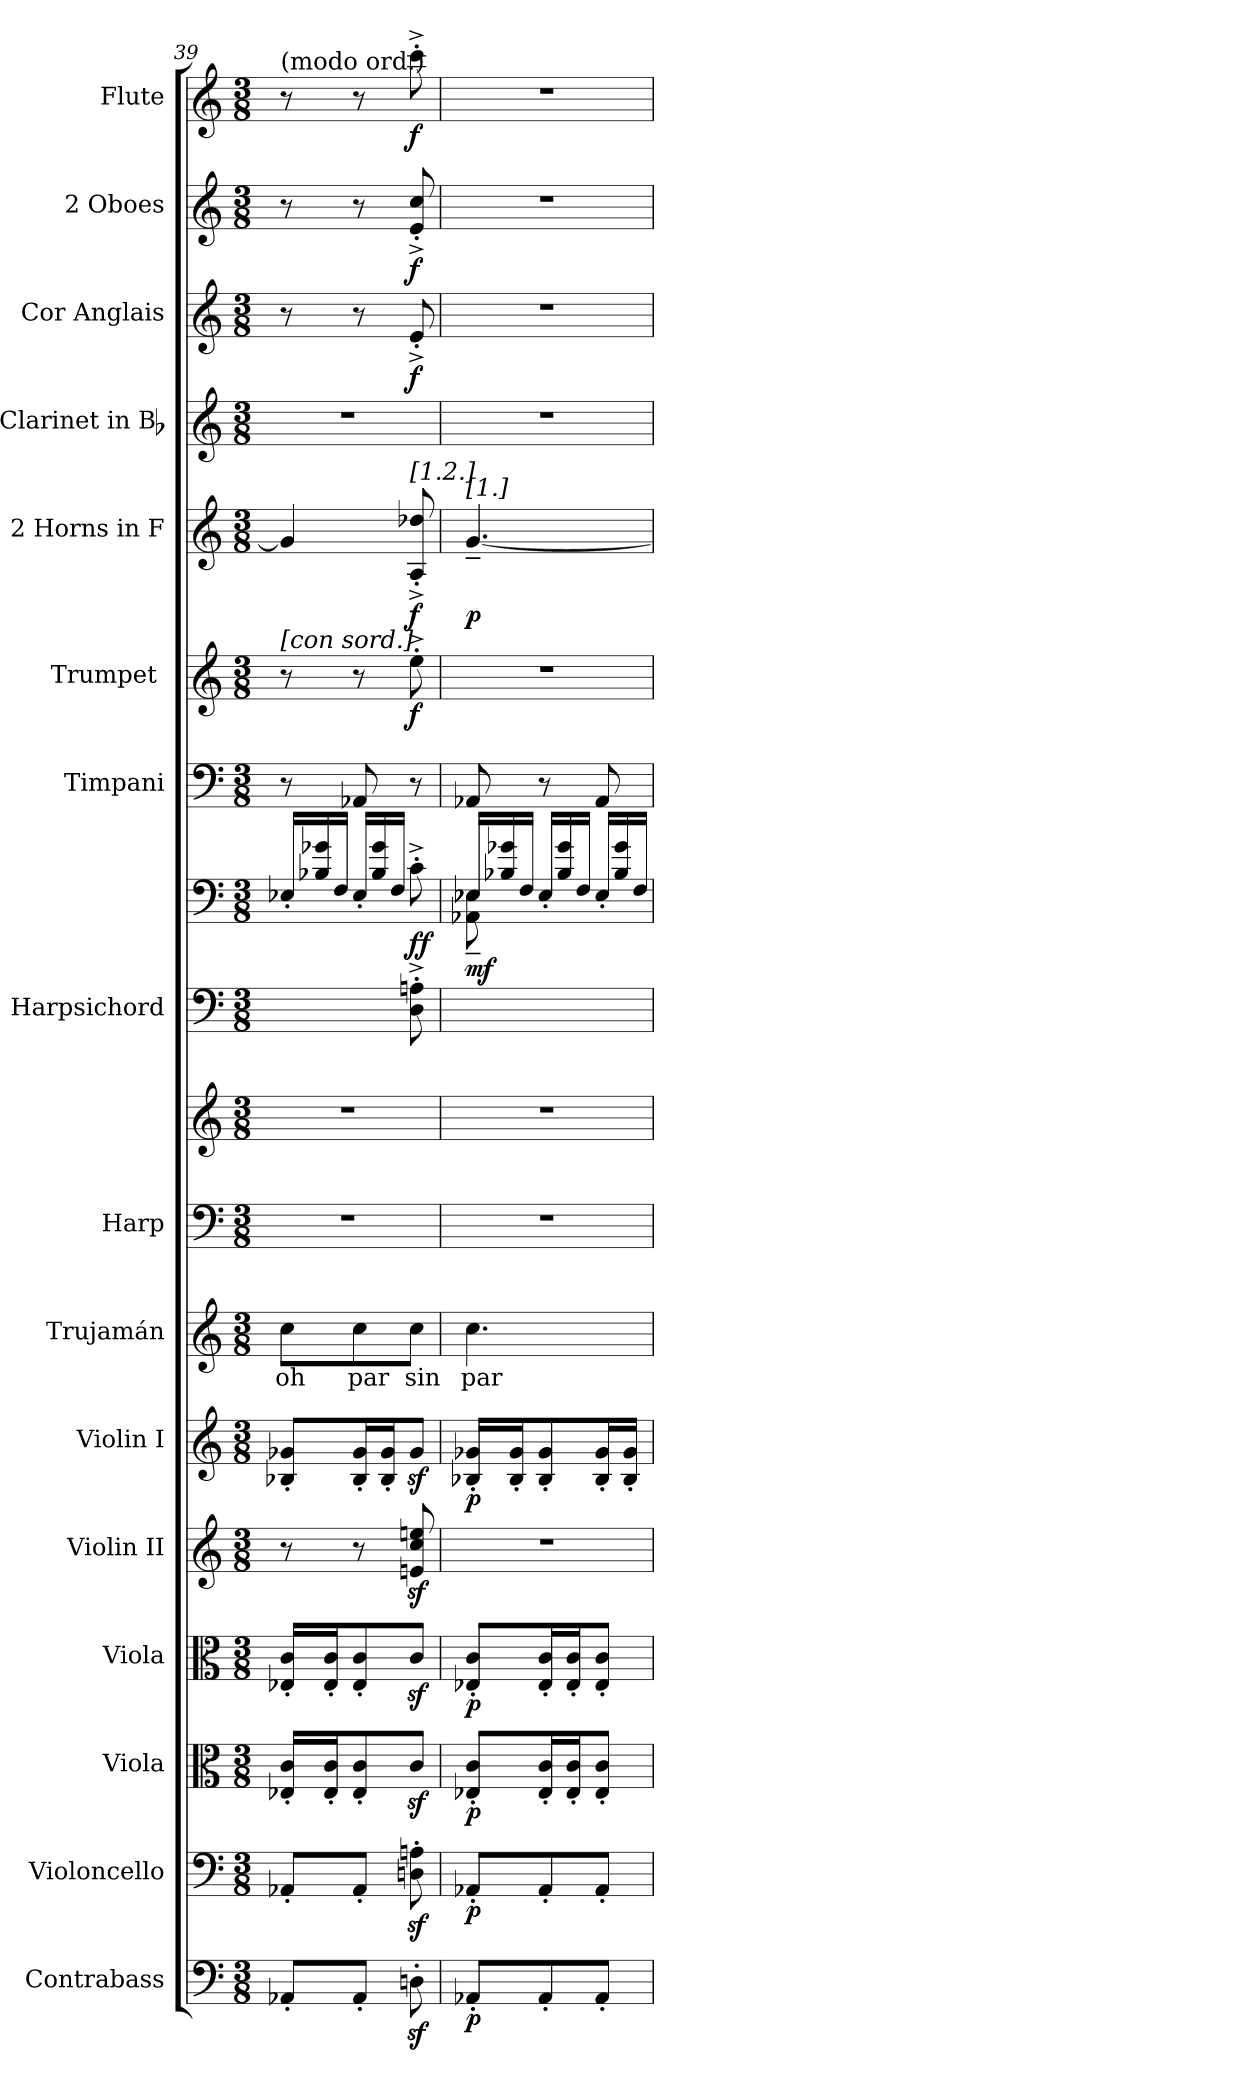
**kern	**dynam	**kern	**dynam	**kern	**dynam	**kern	**dynam	**kern	**kern	**dynam	**kern	**text	**kern	**kern	**kern	**kern	**dynam	**kern	**kern	**dynam	**kern	**dynam	**kern	**kern	**dynam	**kern	**dynam	**kern	**dynam
*part16	*part16	*part15	*part15	*part14	*part14	*part13	*part13	*part12	*part11	*part11	*part10	*part10	*part9	*part9	*part8	*part8	*part8	*part7	*part6	*part6	*part5	*part5	*part4	*part3	*part3	*part2	*part2	*part1	*part1
*staff18	*staff18	*staff17	*staff17	*staff16	*staff16	*staff15	*staff15	*staff14	*staff13	*staff13	*staff12	*staff12	*staff11	*staff10	*staff9	*staff8	*staff8/9	*staff7	*staff6	*staff6	*staff5	*staff5	*staff4	*staff3	*staff3	*staff2	*staff2	*staff1	*staff1
*I"Contrabass	*	*I"Violoncello	*	*I"Viola	*	*I"Viola	*	*I"Violin II	*I"Violin I	*	*I"Trujamán	*	*I"Harp	*	*I"Harpsichord	*	*	*I"Timpani	*I"Trumpet [C]	*	*I"2 Horns in F	*	*I"Clarinet in Bb	*I"Cor Anglais	*	*I"2 Oboes	*	*I"Flute	*
*I'Cb.	*	*I'Vc.	*	*I'Vla.	*	*I'Vla.	*	*I'Vln. II	*I'Vln. I	*	*I'Truj.	*	*I'Hp.	*	*I'Hpsd.	*	*	*I'Timp.	*I'Tpt.	*	*I'Hn.	*	*I'Cl.	*I'C. A.	*	*I'Ob.	*	*I'Fl.	*
*clefF4	*	*clefF4	*	*clefC3	*	*clefC3	*	*clefG2	*clefG2	*	*clefG2	*	*clefF4	*clefG2	*clefF4	*clefF4	*	*clefF4	*clefG2	*	*clefG2	*	*clefG2	*clefG2	*	*clefG2	*	*clefG2	*
*ITrd7c12	*	*	*	*	*	*	*	*	*	*	*	*	*	*	*	*	*	*	*	*	*ITrd4c7	*	*ITrd1c2	*ITrd4c7	*	*	*	*	*
*M3/8	*	*M3/8	*	*M3/8	*	*M3/8	*	*M3/8	*M3/8	*	*M3/8	*	*M3/8	*M3/8	*M3/8	*M3/8	*	*M3/8	*M3/8	*	*M3/8	*	*M3/8	*M3/8	*	*M3/8	*	*M3/8	*
*	*	*	*	*	*	*	*	*	*	*	*	*	*	*	*	*Xtuplet	*	*	*	*	*	*	*	*	*	*	*	*	*
=39	=39	=39	=39	=39	=39	=39	=39	=39	=39	=39	=39	=39	=39	=39	=39	=39	=39	=39	=39	=39	=39	=39	=39	=39	=39	=39	=39	=39	=39
!	!	!	!	!	!	!	!	!	!	!	!	!	!	!	!	!	!	!	!	!	!	!	!	!	!	!	!	!LO:TX:a:t=(modo ord.)	!
!	!	!	!	!	!	!	!	!	!	!	!	!	!	!	!	!	!	!	!LO:TX:a:t=[con sord.]	!	!	!	!	!	!	!	!	!	!
8AAA-X'L	.	8AA-X'L	.	16E-X' 16c'LL	.	16E-X' 16c'LL	.	8r	8B-X' 8g-X'L	.	8ccL	oh	4.r	4.r	4ryy	24E-X'/LL	.	8r	8r	.	4c]	.	4.r	8r	.	8r	.	8r	.
.	.	.	.	.	.	.	.	.	.	.	.	.	.	.	.	24B-X\ 24g-X\	.	.	.	.	.	.	.	.	.	.	.	.	.
.	.	.	.	16E-' 16c'J	.	16E-' 16c'J	.	.	.	.	.	.	.	.	.	.	.	.	.	.	.	.	.	.	.	.	.	.	.
.	.	.	.	.	.	.	.	.	.	.	.	.	.	.	.	24FJJ	.	.	.	.	.	.	.	.	.	.	.	.	.
8AAA-'J	.	8AA-'J	.	8E-' 8c'	.	8E-' 8c'	.	8r	16B-' 16g-'L	.	8cc	par	.	.	.	24E-'/LL	.	8AA-X	8r	.	.	.	.	8r	.	8r	.	8r	.
.	.	.	.	.	.	.	.	.	.	.	.	.	.	.	.	24B-\ 24g-\	.	.	.	.	.	.	.	.	.	.	.	.	.
.	.	.	.	.	.	.	.	.	16B-' 16g-'J	.	.	.	.	.	.	.	.	.	.	.	.	.	.	.	.	.	.	.	.
.	.	.	.	.	.	.	.	.	.	.	.	.	.	.	.	24FJJ	.	.	.	.	.	.	.	.	.	.	.	.	.
!	!	!	!	!	!	!	!	!	!	!	!	!	!	!	!	!	!	!	!	!	!LO:TX:a:t=[1.2.]	!	!	!	!	!	!	!	!
!	!	!	!	!	!	!	!	!	!	!	!	!	!	!	!	!	!LO:DY:a=2	!	!	!	!	!	!	!	!	!	!	!	!
8DDniz'	.	8Dniz' 8Aniz'	.	8czJ	.	8czJ	.	8eniz 8ccz 8eeniz	8g-zJ	.	8ccJ	sin	.	.	8D'^ 8An'^	8c'^	ff	8r	8ee'^	f	8D'^ 8g-X'^	f	.	8A'^	f	8e'^ 8cc'^	f	8ccc'^	f
=40	=40	=40	=40	=40	=40	=40	=40	=40	=40	=40	=40	=40	=40	=40	=40	=40	=40	=40	=40	=40	=40	=40	=40	=40	=40	=40	=40	=40	=40
*	*	*	*	*	*	*	*	*	*	*	*	*	*	*	*	*^	*	*	*	*	*	*	*	*	*	*	*	*	*
!	!	!	!	!	!	!	!	!	!	!	!	!	!	!	!	!	!	!	!	!	!	!LO:TX:a:t=[1.]	!	!	!	!	!	!	!	!
!	!	!	!	!	!	!	!	!	!	!	!	!	!	!	!	!	!	!LO:DY:a=2	!	!	!	!	!	!	!	!	!	!	!	!
8AAA-X'L	p	8AA-X'L	p	8E-X' 8c'L	p	8E-X' 8c'L	p	4.r	16B-X' 16g-X'LL	p	4.cc	par	4.r	4.r	4.ryy	24E-X/LL	8AA-X~\ 8E-X~\	mf	8AA-X	4.r	.	[4.c~	p	4.r	4.r	.	4.r	.	4.r	.
.	.	.	.	.	.	.	.	.	.	.	.	.	.	.	.	24B-X\ 24g-X\	.	.	.	.	.	.	.	.	.	.	.	.	.	.
.	.	.	.	.	.	.	.	.	16B-' 16g-'J	.	.	.	.	.	.	.	.	.	.	.	.	.	.	.	.	.	.	.	.	.
.	.	.	.	.	.	.	.	.	.	.	.	.	.	.	.	24FJJ	.	.	.	.	.	.	.	.	.	.	.	.	.	.
8AAA-'	.	8AA-'	.	16E-' 16c'L	.	16E-' 16c'L	.	.	8B-' 8g-'	.	.	.	.	.	.	24E-'</LL	8ryy	.	8r	.	.	.	.	.	.	.	.	.	.	.
.	.	.	.	.	.	.	.	.	.	.	.	.	.	.	.	24B-\ 24g-\	.	.	.	.	.	.	.	.	.	.	.	.	.	.
.	.	.	.	16E-' 16c'J	.	16E-' 16c'J	.	.	.	.	.	.	.	.	.	.	.	.	.	.	.	.	.	.	.	.	.	.	.	.
.	.	.	.	.	.	.	.	.	.	.	.	.	.	.	.	24FJJ	.	.	.	.	.	.	.	.	.	.	.	.	.	.
8AAA-'J	.	8AA-'J	.	8E-' 8c'J	.	8E-' 8c'J	.	.	16B-' 16g-'L	.	.	.	.	.	.	24E-'</LL	8ryy	.	8AA-	.	.	.	.	.	.	.	.	.	.	.
.	.	.	.	.	.	.	.	.	.	.	.	.	.	.	.	24B-\ 24g-\	.	.	.	.	.	.	.	.	.	.	.	.	.	.
.	.	.	.	.	.	.	.	.	16B-' 16g-'JJ	.	.	.	.	.	.	.	.	.	.	.	.	.	.	.	.	.	.	.	.	.
.	.	.	.	.	.	.	.	.	.	.	.	.	.	.	.	24FJJ	.	.	.	.	.	.	.	.	.	.	.	.	.	.
*	*	*	*	*	*	*	*	*	*	*	*	*	*	*	*	*v	*v	*	*	*	*	*	*	*	*	*	*	*	*	*
=	=	=	=	=	=	=	=	=	=	=	=	=	=	=	=	=	=	=	=	=	=	=	=	=	=	=	=	=	=
*-	*-	*-	*-	*-	*-	*-	*-	*-	*-	*-	*-	*-	*-	*-	*-	*-	*-	*-	*-	*-	*-	*-	*-	*-	*-	*-	*-	*-	*-
